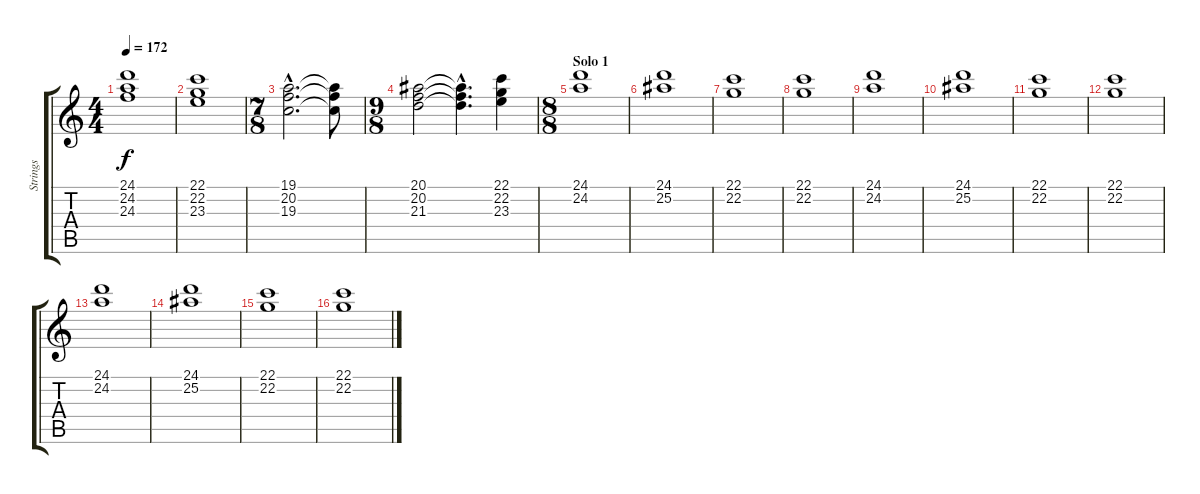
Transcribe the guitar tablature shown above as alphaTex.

\track ("Strings" "Strings") {instrument stringensemble1}
\staff {score tabs}
\tuning (D4 A3 F3 C3 G2 D2) {hide}
\ts (4 4)
\tempo 172
\clef g2
\ks c
(24.1 24.2 24.3).1{dy f} |
(22.1 22.2 23.3).1 |
\ts (7 8)
(19.1{hac} 20.2{hac} 19.3{hac}).2{d} (19.1{t} 20.2{t} 19.3{t}).8 |
\ts (9 8)
(20.1 20.2 21.3).2 (20.1{hac t} 20.2{hac t} 21.3{hac t}).4{d} (22.1 22.2 23.3).4 |
\ts (8 8)
\section ("" "Solo 1")
(24.1 24.2).1{volume 8} |
(24.1 25.2).1 |
(22.1 22.2).1 |
(22.1 22.2).1 |
(24.1 24.2).1 |
(24.1 25.2).1 |
(22.1 22.2).1 |
(22.1 22.2).1 |
(24.1 24.2).1 |
(24.1 25.2).1 |
(22.1 22.2).1 |
(22.1 22.2).1
